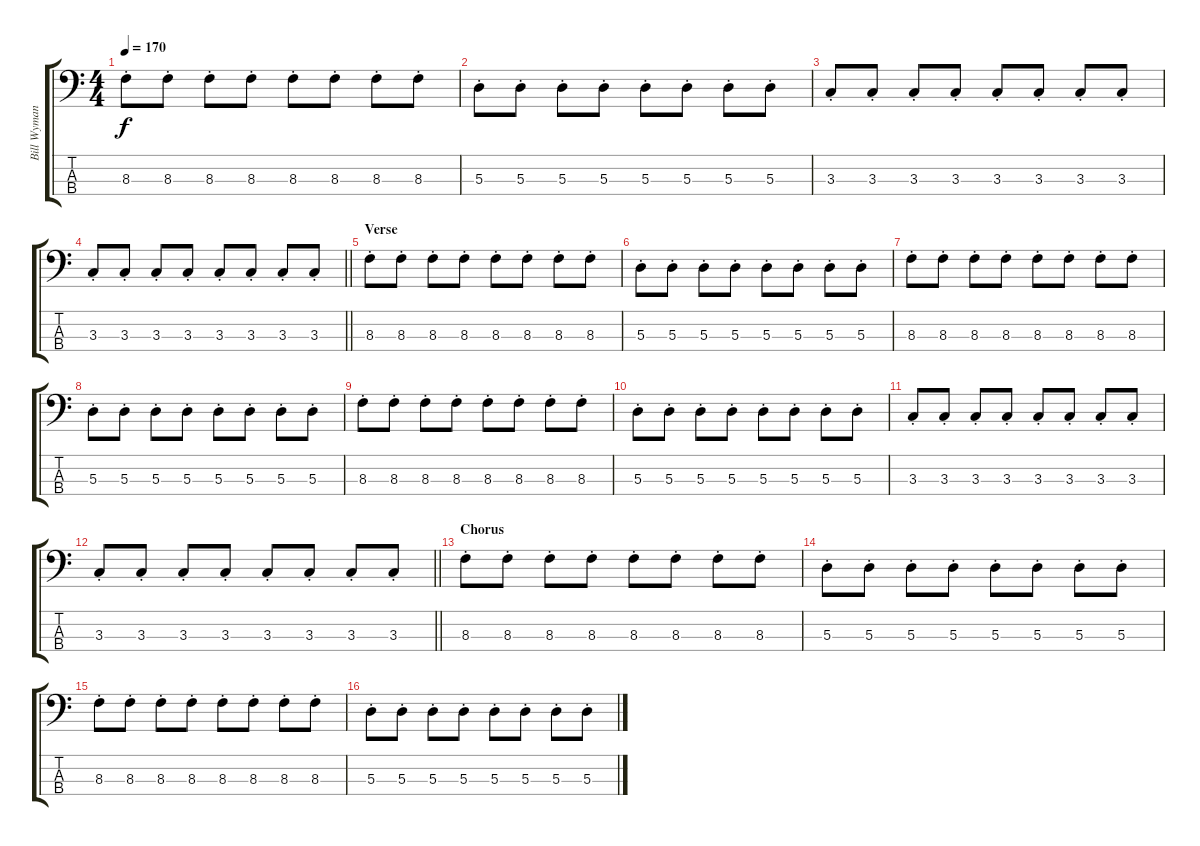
\track ("Bill Wyman" "Bill Wyman") {instrument electricbasspick}
\staff {score tabs}
\tuning (G2 D2 A1 E1) {hide}
\ts (4 4)
\tempo 170
\clef f4
\ks c
8.3{st}.8{dy f} 8.3{st}.8 8.3{st}.8 8.3{st}.8 8.3{st}.8 8.3{st}.8 8.3{st}.8 8.3{st}.8 |
5.3{st}.8 5.3{st}.8 5.3{st}.8 5.3{st}.8 5.3{st}.8 5.3{st}.8 5.3{st}.8 5.3{st}.8 |
3.3{st}.8 3.3{st}.8 3.3{st}.8 3.3{st}.8 3.3{st}.8 3.3{st}.8 3.3{st}.8 3.3{st}.8 |
\barLineRight lightlight
3.3{st}.8 3.3{st}.8 3.3{st}.8 3.3{st}.8 3.3{st}.8 3.3{st}.8 3.3{st}.8 3.3{st}.8 |
\section ("" "Verse")
8.3{st}.8 8.3{st}.8 8.3{st}.8 8.3{st}.8 8.3{st}.8 8.3{st}.8 8.3{st}.8 8.3{st}.8 |
5.3{st}.8 5.3{st}.8 5.3{st}.8 5.3{st}.8 5.3{st}.8 5.3{st}.8 5.3{st}.8 5.3{st}.8 |
8.3{st}.8 8.3{st}.8 8.3{st}.8 8.3{st}.8 8.3{st}.8 8.3{st}.8 8.3{st}.8 8.3{st}.8 |
5.3{st}.8 5.3{st}.8 5.3{st}.8 5.3{st}.8 5.3{st}.8 5.3{st}.8 5.3{st}.8 5.3{st}.8 |
8.3{st}.8 8.3{st}.8 8.3{st}.8 8.3{st}.8 8.3{st}.8 8.3{st}.8 8.3{st}.8 8.3{st}.8 |
5.3{st}.8 5.3{st}.8 5.3{st}.8 5.3{st}.8 5.3{st}.8 5.3{st}.8 5.3{st}.8 5.3{st}.8 |
3.3{st}.8 3.3{st}.8 3.3{st}.8 3.3{st}.8 3.3{st}.8 3.3{st}.8 3.3{st}.8 3.3{st}.8 |
\barLineRight lightlight
3.3{st}.8 3.3{st}.8 3.3{st}.8 3.3{st}.8 3.3{st}.8 3.3{st}.8 3.3{st}.8 3.3{st}.8 |
\section ("" "Chorus")
8.3{st}.8 8.3{st}.8 8.3{st}.8 8.3{st}.8 8.3{st}.8 8.3{st}.8 8.3{st}.8 8.3{st}.8 |
5.3{st}.8 5.3{st}.8 5.3{st}.8 5.3{st}.8 5.3{st}.8 5.3{st}.8 5.3{st}.8 5.3{st}.8 |
8.3{st}.8 8.3{st}.8 8.3{st}.8 8.3{st}.8 8.3{st}.8 8.3{st}.8 8.3{st}.8 8.3{st}.8 |
5.3{st}.8 5.3{st}.8 5.3{st}.8 5.3{st}.8 5.3{st}.8 5.3{st}.8 5.3{st}.8 5.3{st}.8
